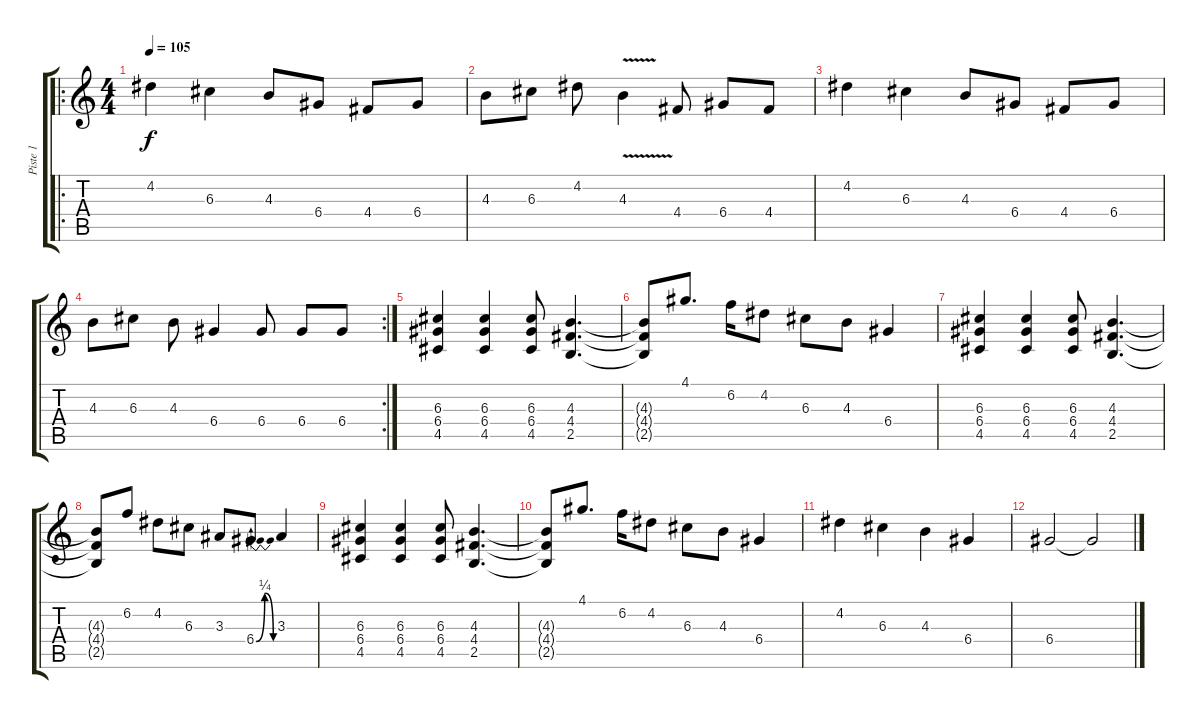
\track ("Piste 1" "Piste 1") {instrument overdrivenguitar}
\staff {score tabs}
\tuning (E4 B3 G3 D3 A2 E2) {hide}
\ro
\ts (4 4)
\tempo 105
\clef g2
\ks c
4.2.4{dy f} 6.3.4 4.3.8 6.4.8 4.4.8 6.4.8 |
4.3.8 6.3.8 4.2.8 4.3{v}.4 4.4.8 6.4.8 4.4.8 |
4.2.4 6.3.4 4.3.8 6.4.8 4.4.8 6.4.8 |
\rc 2
4.3.8 6.3.8 4.3.8 6.4.4 6.4.8 6.4.8 6.4.8 |
(6.3 6.4 4.5).4 (6.3 6.4 4.5).4 (6.3 6.4 4.5).8 (4.3 4.4 2.5).4{d} |
(4.3{t} 4.4{t} 2.5{t}).8 4.1.8{d} 6.2.16 4.2.8 6.3.8 4.3.8 6.4.4 |
(6.3 6.4 4.5).4 (6.3 6.4 4.5).4 (6.3 6.4 4.5).8 (4.3 4.4 2.5).4{d} |
(4.3{t} 4.4{t} 2.5{t}).8 6.2.8 4.2.8 6.3.8 3.3.8 6.4{be (bendrelease 0 0 24 1 35 1 60 0)}.8 3.3.4 |
(6.3 6.4 4.5).4 (6.3 6.4 4.5).4 (6.3 6.4 4.5).8 (4.3 4.4 2.5).4{d} |
(4.3{t} 4.4{t} 2.5{t}).8 4.1.8{d} 6.2.16 4.2.8 6.3.8 4.3.8 6.4.4 |
4.2.4 6.3.4 4.3.4 6.4.4 |
6.4.2 6.4{t}.2
